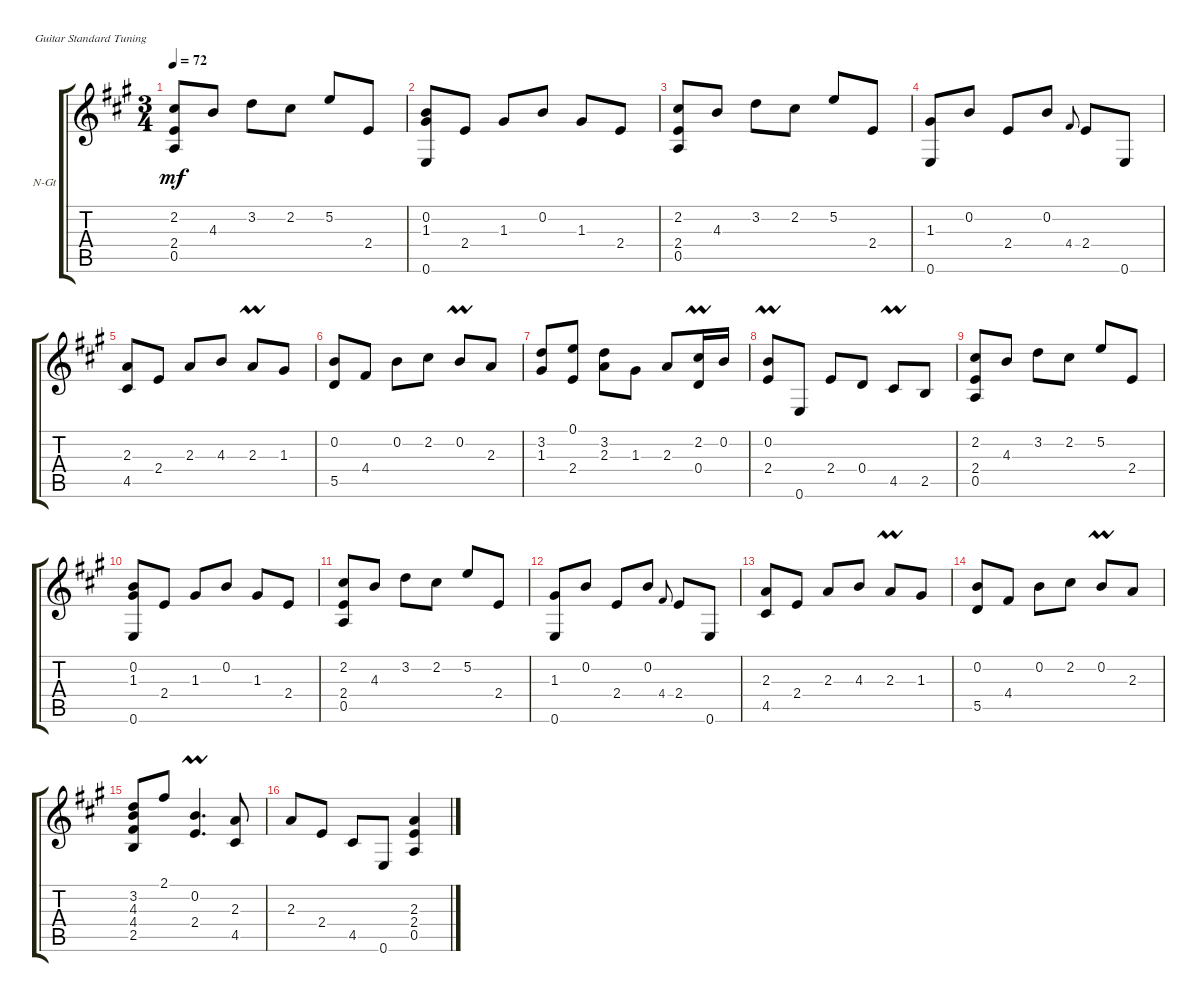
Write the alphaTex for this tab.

\defaultSystemsLayout 4
\bracketExtendMode groupsimilarinstruments
\firstSystemTrackNameOrientation horizontal
\otherSystemsTrackNameOrientation horizontal
\track ("Nylon Guitar" "N-Gt") {instrument acousticguitarnylon}
\staff {score tabs}
\tuning (E4 B3 G3 D3 A2 E2)
\ts (3 4)
\tempo 72
\clef g2
\ks a
(2.2 0.5 2.4).8{dy mf instrument acousticguitarnylon} 4.3.8 3.2.8 2.2.8 5.2.8 2.4.8 |
(1.3 0.2 0.6).8 2.4.8 1.3.8 0.2.8 1.3.8 2.4.8 |
(2.2 0.5 2.4).8 4.3.8 3.2.8 2.2.8 5.2.8 2.4.8 |
(1.3 0.6).8 0.2.8 2.4.8 0.2.8 4.4.8{gr onbeat} 2.4.8 0.6.8 |
(2.3 4.5).8 2.4.8 2.3.8 4.3.8 2.3{umordent}.8 1.3.8 |
(0.2 5.5).8 4.4.8 0.2.8 2.2.8 0.2{umordent}.8 2.3.8 |
(3.2 1.3).8 (0.1 2.4).8 (3.2 2.3).8 1.3.8 2.3.8 (0.4 2.2{umordent}).16 0.2.16 |
(0.2{umordent} 2.4).8 0.6.8 2.4.8 0.4.8 4.5{umordent}.8 2.5.8 |
(2.2 0.5 2.4).8 4.3.8 3.2.8 2.2.8 5.2.8 2.4.8 |
(1.3 0.2 0.6).8 2.4.8 1.3.8 0.2.8 1.3.8 2.4.8 |
(2.2 0.5 2.4).8 4.3.8 3.2.8 2.2.8 5.2.8 2.4.8 |
(1.3 0.6).8 0.2.8 2.4.8 0.2.8 4.4.8{gr onbeat} 2.4.8 0.6.8 |
(2.3 4.5).8 2.4.8 2.3.8 4.3.8 2.3{umordent}.8 1.3.8 |
(0.2 5.5).8 4.4.8 0.2.8 2.2.8 0.2{umordent}.8 2.3.8 |
(2.5 4.4 4.3 3.2).8 2.1.8 (2.4 0.2{umordent}).4{d} (2.3 4.5).8 |
2.3.8 2.4.8 4.5.8 0.6.8 (0.5 2.4 2.3).4
